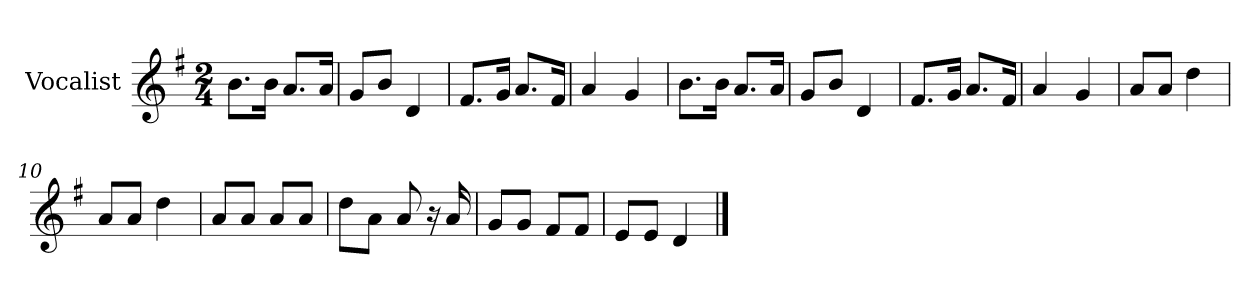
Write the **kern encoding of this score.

**kern
*part1
*staff1
*I"Vocalist
*k[f#]
*G:
*M2/4
=1
8.bL
16bJk
8.aL
16aJk
=2
8gL
8bJ
4d
=3
8.f#L
16gJk
8.aL
16f#Jk
=4
4a
4g
=5
8.bL
16bJk
8.aL
16aJk
=6
8gL
8bJ
4d
=7
8.f#L
16gJk
8.aL
16f#Jk
=8
4a
4g
=9
8aL
8aJ
4dd
=10
8aL
8aJ
4dd
=11
8aL
8aJ
8aL
8aJ
=12
8ddL
8aJ
8a
16r
16a
=13
8gL
8gJ
8f#L
8f#J
=14
8eL
8eJ
4d
==
*-
